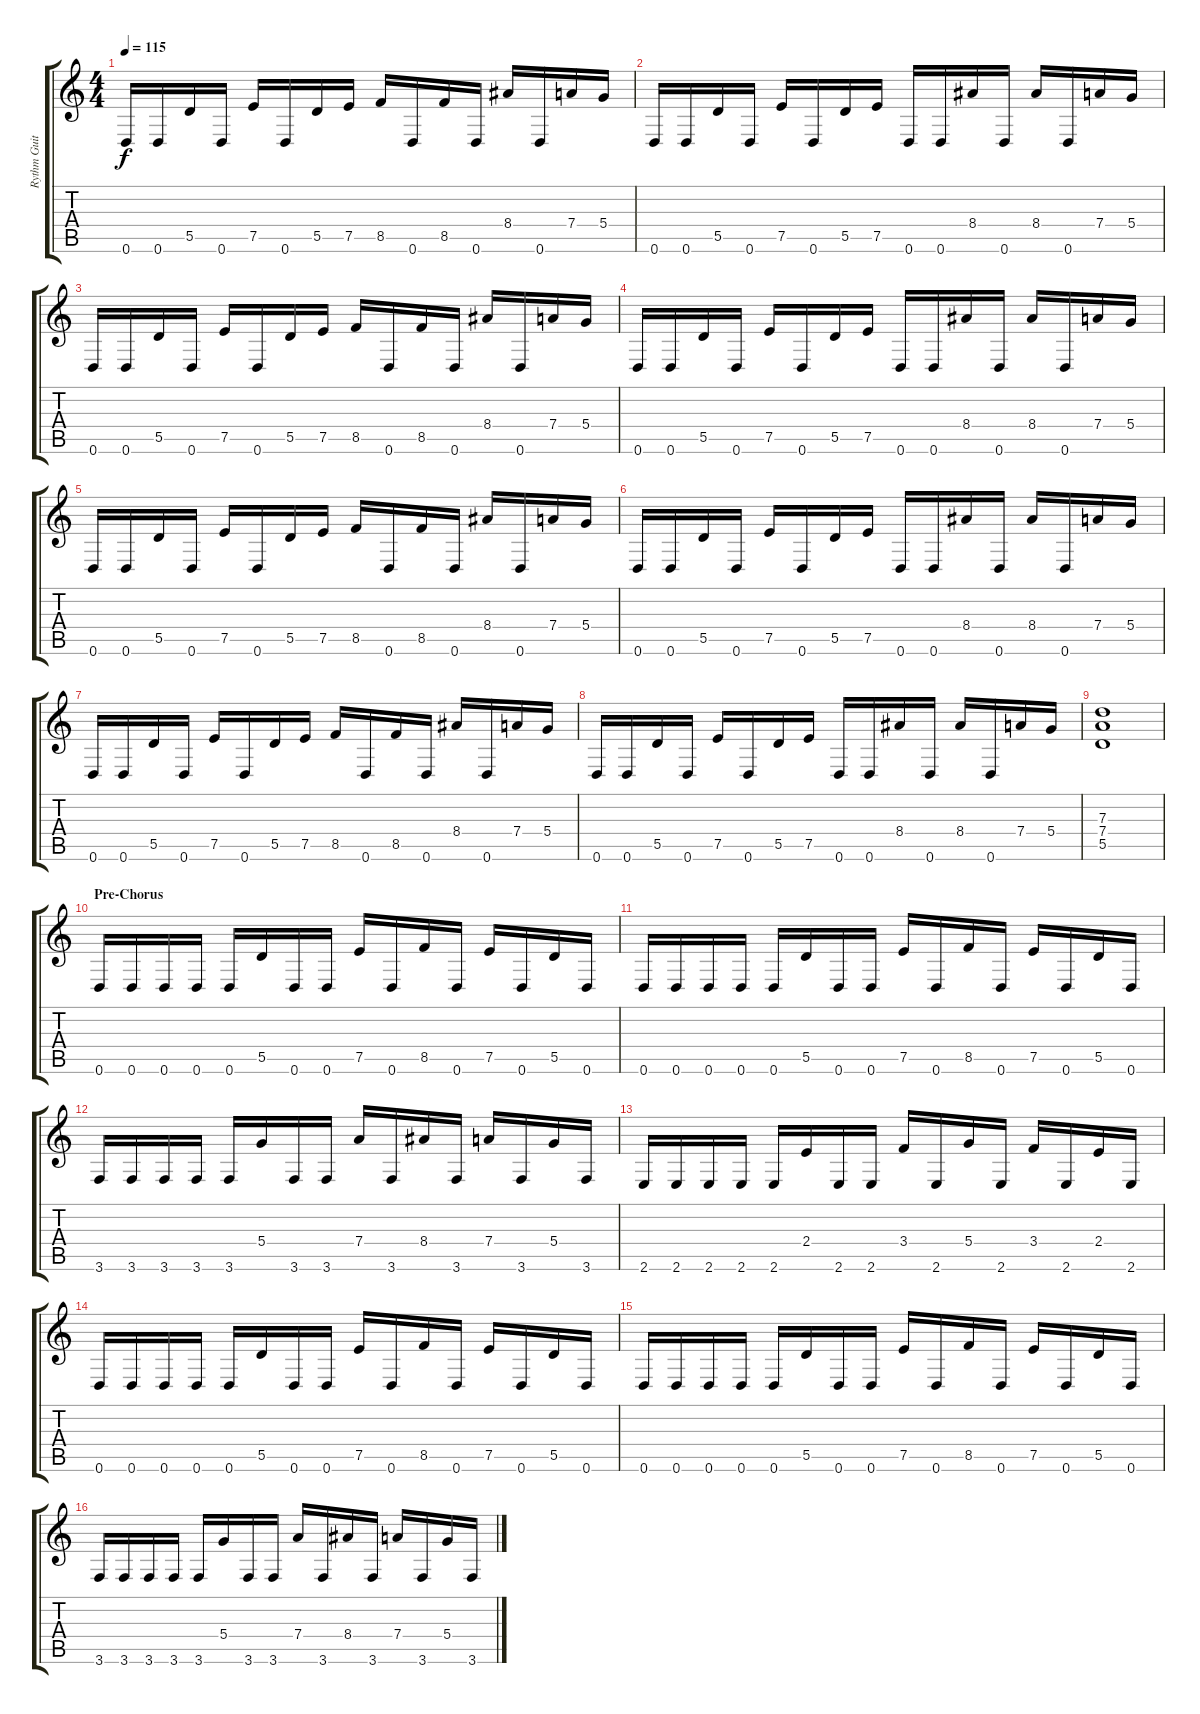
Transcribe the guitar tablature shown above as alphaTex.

\track ("Rythm Guitar (Right)" "Rythm Guit") {instrument distortionguitar}
\staff {score tabs}
\tuning (E4 B3 G3 D3 A2 D2) {hide}
\ts (4 4)
\tempo 115
\clef g2
\ks c
0.6.16{dy f instrument distortionguitar} 0.6.16 5.5.16 0.6.16 7.5.16 0.6.16 5.5.16 7.5.16 8.5.16 0.6.16 8.5.16 0.6.16 8.4.16 0.6.16 7.4.16 5.4.16 |
0.6.16 0.6.16 5.5.16 0.6.16 7.5.16 0.6.16 5.5.16 7.5.16 0.6.16 0.6.16 8.4.16 0.6.16 8.4.16 0.6.16 7.4.16 5.4.16 |
0.6.16 0.6.16 5.5.16 0.6.16 7.5.16 0.6.16 5.5.16 7.5.16 8.5.16 0.6.16 8.5.16 0.6.16 8.4.16 0.6.16 7.4.16 5.4.16 |
0.6.16 0.6.16 5.5.16 0.6.16 7.5.16 0.6.16 5.5.16 7.5.16 0.6.16 0.6.16 8.4.16 0.6.16 8.4.16 0.6.16 7.4.16 5.4.16 |
0.6.16 0.6.16 5.5.16 0.6.16 7.5.16 0.6.16 5.5.16 7.5.16 8.5.16 0.6.16 8.5.16 0.6.16 8.4.16 0.6.16 7.4.16 5.4.16 |
0.6.16 0.6.16 5.5.16 0.6.16 7.5.16 0.6.16 5.5.16 7.5.16 0.6.16 0.6.16 8.4.16 0.6.16 8.4.16 0.6.16 7.4.16 5.4.16 |
0.6.16 0.6.16 5.5.16 0.6.16 7.5.16 0.6.16 5.5.16 7.5.16 8.5.16 0.6.16 8.5.16 0.6.16 8.4.16 0.6.16 7.4.16 5.4.16 |
0.6.16 0.6.16 5.5.16 0.6.16 7.5.16 0.6.16 5.5.16 7.5.16 0.6.16 0.6.16 8.4.16 0.6.16 8.4.16 0.6.16 7.4.16 5.4.16 |
(7.3 7.4 5.5).1 |
\section ("" "Pre-Chorus")
0.6.16 0.6.16 0.6.16 0.6.16 0.6.16 5.5.16 0.6.16 0.6.16 7.5.16 0.6.16 8.5.16 0.6.16 7.5.16 0.6.16 5.5.16 0.6.16 |
0.6.16 0.6.16 0.6.16 0.6.16 0.6.16 5.5.16 0.6.16 0.6.16 7.5.16 0.6.16 8.5.16 0.6.16 7.5.16 0.6.16 5.5.16 0.6.16 |
3.6.16 3.6.16 3.6.16 3.6.16 3.6.16 5.4.16 3.6.16 3.6.16 7.4.16 3.6.16 8.4.16 3.6.16 7.4.16 3.6.16 5.4.16 3.6.16 |
2.6.16 2.6.16 2.6.16 2.6.16 2.6.16 2.4.16 2.6.16 2.6.16 3.4.16 2.6.16 5.4.16 2.6.16 3.4.16 2.6.16 2.4.16 2.6.16 |
0.6.16 0.6.16 0.6.16 0.6.16 0.6.16 5.5.16 0.6.16 0.6.16 7.5.16 0.6.16 8.5.16 0.6.16 7.5.16 0.6.16 5.5.16 0.6.16 |
0.6.16 0.6.16 0.6.16 0.6.16 0.6.16 5.5.16 0.6.16 0.6.16 7.5.16 0.6.16 8.5.16 0.6.16 7.5.16 0.6.16 5.5.16 0.6.16 |
3.6.16 3.6.16 3.6.16 3.6.16 3.6.16 5.4.16 3.6.16 3.6.16 7.4.16 3.6.16 8.4.16 3.6.16 7.4.16 3.6.16 5.4.16 3.6.16
